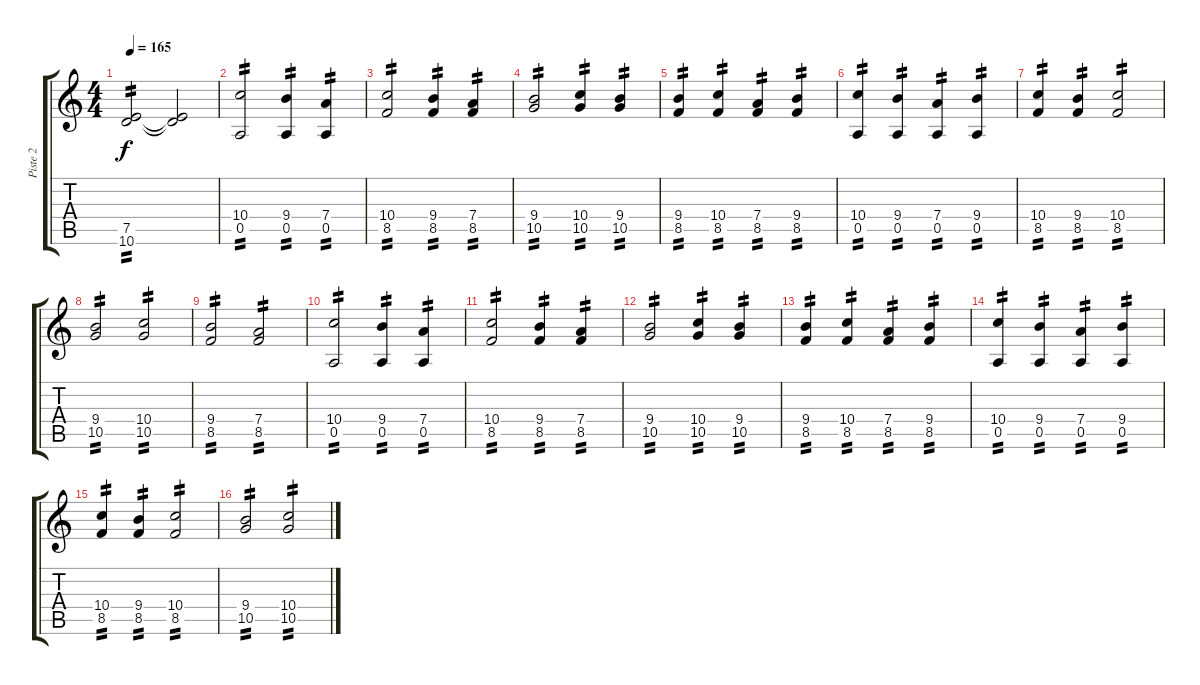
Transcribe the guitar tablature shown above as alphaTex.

\track ("Piste 2" "Piste 2") {instrument distortionguitar}
\staff {score tabs}
\tuning (E4 B3 G3 D3 A2 E2) {hide}
\ts (4 4)
\tempo 165
\clef g2
\ks c
(7.5 10.6).2{tp 2 dy f} (7.5{t} 10.6{t}).2 |
(10.4 0.5).2{tp 2} (9.4 0.5).4{tp 2} (7.4 0.5).4{tp 2} |
(10.4 8.5).2{tp 2} (9.4 8.5).4{tp 2} (7.4 8.5).4{tp 2} |
(9.4 10.5).2{tp 2} (10.4 10.5).4{tp 2} (9.4 10.5).4{tp 2} |
(9.4 8.5).4{tp 2} (10.4 8.5).4{tp 2} (7.4 8.5).4{tp 2} (9.4 8.5).4{tp 2} |
(10.4 0.5).4{tp 2} (9.4 0.5).4{tp 2} (7.4 0.5).4{tp 2} (9.4 0.5).4{tp 2} |
(10.4 8.5).4{tp 2} (9.4 8.5).4{tp 2} (10.4 8.5).2{tp 2} |
(9.4 10.5).2{tp 2} (10.4 10.5).2{tp 2} |
(9.4 8.5).2{tp 2} (7.4 8.5).2{tp 2} |
(10.4 0.5).2{tp 2} (9.4 0.5).4{tp 2} (7.4 0.5).4{tp 2} |
(10.4 8.5).2{tp 2} (9.4 8.5).4{tp 2} (7.4 8.5).4{tp 2} |
(9.4 10.5).2{tp 2} (10.4 10.5).4{tp 2} (9.4 10.5).4{tp 2} |
(9.4 8.5).4{tp 2} (10.4 8.5).4{tp 2} (7.4 8.5).4{tp 2} (9.4 8.5).4{tp 2} |
(10.4 0.5).4{tp 2} (9.4 0.5).4{tp 2} (7.4 0.5).4{tp 2} (9.4 0.5).4{tp 2} |
(10.4 8.5).4{tp 2} (9.4 8.5).4{tp 2} (10.4 8.5).2{tp 2} |
(9.4 10.5).2{tp 2} (10.4 10.5).2{tp 2}
